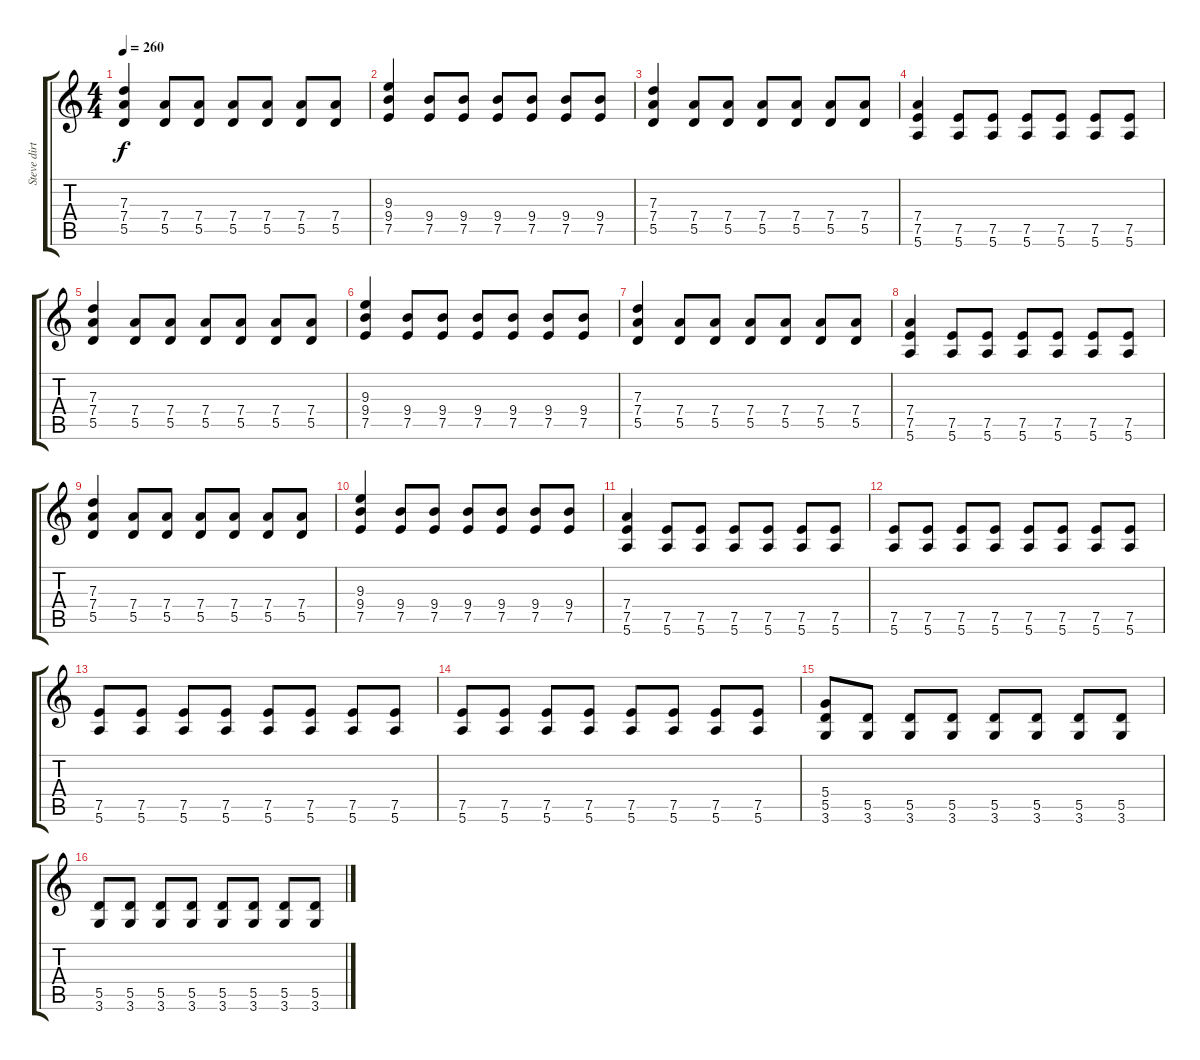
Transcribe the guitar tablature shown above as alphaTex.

\track ("Steve dirty" "Steve dirt") {instrument overdrivenguitar}
\staff {score tabs}
\tuning (E4 B3 G3 D3 A2 E2) {hide}
\ts (4 4)
\tempo 260
\clef g2
\ks c
(7.3 7.4 5.5).4{dy f} (7.4 5.5).8 (7.4 5.5).8 (7.4 5.5).8 (7.4 5.5).8 (7.4 5.5).8 (7.4 5.5).8 |
(9.3 9.4 7.5).4 (9.4 7.5).8 (9.4 7.5).8 (9.4 7.5).8 (9.4 7.5).8 (9.4 7.5).8 (9.4 7.5).8 |
(7.3 7.4 5.5).4 (7.4 5.5).8 (7.4 5.5).8 (7.4 5.5).8 (7.4 5.5).8 (7.4 5.5).8 (7.4 5.5).8 |
(7.4 7.5 5.6).4 (7.5 5.6).8 (7.5 5.6).8 (7.5 5.6).8 (7.5 5.6).8 (7.5 5.6).8 (7.5 5.6).8 |
(7.3 7.4 5.5).4 (7.4 5.5).8 (7.4 5.5).8 (7.4 5.5).8 (7.4 5.5).8 (7.4 5.5).8 (7.4 5.5).8 |
(9.3 9.4 7.5).4 (9.4 7.5).8 (9.4 7.5).8 (9.4 7.5).8 (9.4 7.5).8 (9.4 7.5).8 (9.4 7.5).8 |
(7.3 7.4 5.5).4 (7.4 5.5).8 (7.4 5.5).8 (7.4 5.5).8 (7.4 5.5).8 (7.4 5.5).8 (7.4 5.5).8 |
(7.4 7.5 5.6).4 (7.5 5.6).8 (7.5 5.6).8 (7.5 5.6).8 (7.5 5.6).8 (7.5 5.6).8 (7.5 5.6).8 |
(7.3 7.4 5.5).4 (7.4 5.5).8 (7.4 5.5).8 (7.4 5.5).8 (7.4 5.5).8 (7.4 5.5).8 (7.4 5.5).8 |
(9.3 9.4 7.5).4 (9.4 7.5).8 (9.4 7.5).8 (9.4 7.5).8 (9.4 7.5).8 (9.4 7.5).8 (9.4 7.5).8 |
(7.4 7.5 5.6).4 (7.5 5.6).8 (7.5 5.6).8 (7.5 5.6).8 (7.5 5.6).8 (7.5 5.6).8 (7.5 5.6).8 |
(7.5 5.6).8 (7.5 5.6).8 (7.5 5.6).8 (7.5 5.6).8 (7.5 5.6).8 (7.5 5.6).8 (7.5 5.6).8 (7.5 5.6).8 |
(7.5 5.6).8 (7.5 5.6).8 (7.5 5.6).8 (7.5 5.6).8 (7.5 5.6).8 (7.5 5.6).8 (7.5 5.6).8 (7.5 5.6).8 |
(7.5 5.6).8 (7.5 5.6).8 (7.5 5.6).8 (7.5 5.6).8 (7.5 5.6).8 (7.5 5.6).8 (7.5 5.6).8 (7.5 5.6).8 |
(5.4 5.5 3.6).8 (5.5 3.6).8 (5.5 3.6).8 (5.5 3.6).8 (5.5 3.6).8 (5.5 3.6).8 (5.5 3.6).8 (5.5 3.6).8 |
(5.5 3.6).8 (5.5 3.6).8 (5.5 3.6).8 (5.5 3.6).8 (5.5 3.6).8 (5.5 3.6).8 (5.5 3.6).8 (5.5 3.6).8
